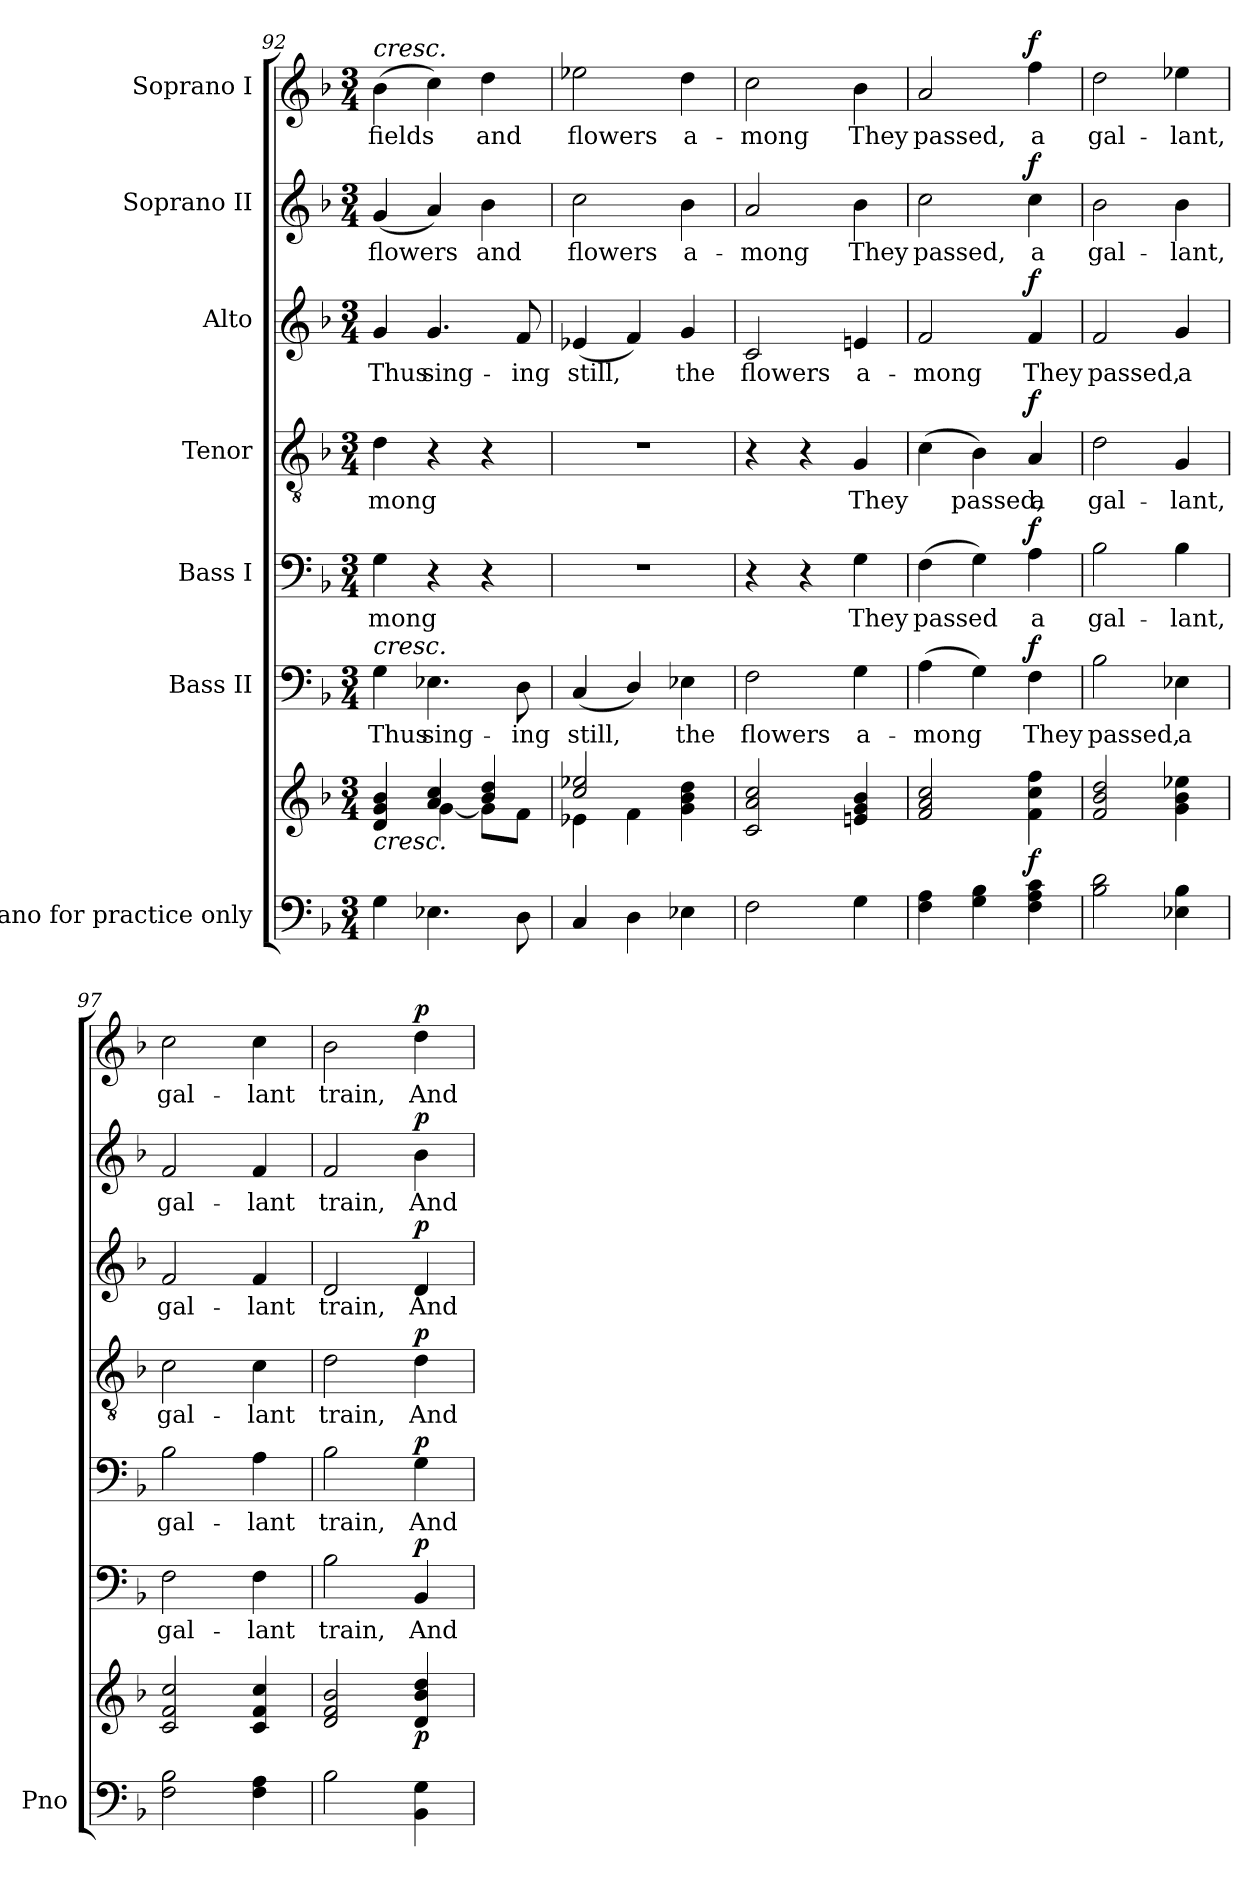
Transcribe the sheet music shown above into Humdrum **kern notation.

**kern	**kern	**dynam	**kern	**text	**dynam	**kern	**text	**dynam	**kern	**text	**dynam	**kern	**text	**dynam	**kern	**text	**dynam	**kern	**text	**dynam
*part7	*part7	*part7	*part6	*part6	*part6	*part5	*part5	*part5	*part4	*part4	*part4	*part3	*part3	*part3	*part2	*part2	*part2	*part1	*part1	*part1
*staff8	*staff7	*staff7/8	*staff6	*staff6	*staff6	*staff5	*staff5	*staff5	*staff4	*staff4	*staff4	*staff3	*staff3	*staff3	*staff2	*staff2	*staff2	*staff1	*staff1	*staff1
*I"Piano for practice only	*	*	*I"Bass II	*	*	*I"Bass I	*	*	*I"Tenor	*	*	*I"Alto	*	*	*I"Soprano II	*	*	*I"Soprano I	*	*
*I'Pno	*	*	*	*	*	*	*	*	*	*	*	*	*	*	*	*	*	*	*	*
*clefF4	*clefG2	*	*clefF4	*	*	*clefF4	*	*	*clefGv2	*	*	*clefG2	*	*	*clefG2	*	*	*clefG2	*	*
*k[b-]	*k[b-]	*	*k[b-]	*	*	*k[b-]	*	*	*k[b-]	*	*	*k[b-]	*	*	*k[b-]	*	*	*k[b-]	*	*
*M3/4	*M3/4	*	*M3/4	*	*	*M3/4	*	*	*M3/4	*	*	*M3/4	*	*	*M3/4	*	*	*M3/4	*	*
=92	=92	=92	=92	=92	=92	=92	=92	=92	=92	=92	=92	=92	=92	=92	=92	=92	=92	=92	=92	=92
*	*^	*	*	*	*	*	*	*	*	*	*	*	*	*	*	*	*	*	*	*
!	!	!	!	!	!	!	!	!	!	!	!	!	!	!	!	!	!	!	!LO:TX:a:i:t=cresc.	!	!
!	!	!	!	!LO:TX:a:i:t=cresc.	!	!	!	!	!	!	!	!	!	!	!	!	!	!	!	!	!
!	!LO:TX:b:i:t=cresc.	!	!	!	!	!	!	!	!	!	!	!	!	!	!	!	!	!	!	!	!
4G\	4d/ 4g/ 4b-/	4ryy	.	4G\	Thus	.	4G\	-mong	.	4d\	-mong	.	4g/	Thus	.	(4g/	flowers	.	(4b-\	fields	.
4.E-X\	4a/ 4cc/	[4g\	.	4.E-X\	sing-	.	4r	.	.	4r	.	.	4.g/	sing-	.	4a/)	.	.	4cc\)	.	.
.	4b-/ 4dd/	8g\L]	.	.	.	.	4r	.	.	4r	.	.	.	.	.	4b-\	and	.	4dd\	and	.
8D\	.	8f\J	.	8D\	-ing	.	.	.	.	.	.	.	8f/	-ing	.	.	.	.	.	.	.
=93	=93	=93	=93	=93	=93	=93	=93	=93	=93	=93	=93	=93	=93	=93	=93	=93	=93	=93	=93	=93	=93
4C/	2cc/ 2ee-X/	4e-X\	.	(4C/	still,	.	2.r	.	.	2.r	.	.	(4e-X/	still,	.	2cc\	flowers	.	2ee-X\	flowers	.
4D\	.	4f\	.	4D/)	.	.	.	.	.	.	.	.	4f/)	.	.	.	.	.	.	.	.
4E-X\	4g\ 4b-\ 4dd\	4ryy	.	4E-X\	the	.	.	.	.	.	.	.	4g/	the	.	4b-\	a-	.	4dd\	a-	.
*	*v	*v	*	*	*	*	*	*	*	*	*	*	*	*	*	*	*	*	*	*	*
=94	=94	=94	=94	=94	=94	=94	=94	=94	=94	=94	=94	=94	=94	=94	=94	=94	=94	=94	=94	=94
2F\	2c/ 2a/ 2cc/	.	2F\	flowers	.	4r	.	.	4r	.	.	2c/	flowers	.	2a/	-mong	.	2cc\	-mong	.
.	.	.	.	.	.	4r	.	.	4r	.	.	.	.	.	.	.	.	.	.	.
4G\	4en/ 4g/ 4b-/	.	4G\	a-	.	4G\	They	.	4G/	They	.	4en/	a-	.	4b-\	They	.	4b-\	They	.
=95	=95	=95	=95	=95	=95	=95	=95	=95	=95	=95	=95	=95	=95	=95	=95	=95	=95	=95	=95	=95
4F\ 4A\	2f/ 2a/ 2cc/	.	(4A\	-mong	.	(4F\	passed	.	(4c\	.	.	2f/	-mong	.	2cc\	passed,	.	2a/	passed,	.
4G\ 4B-\	.	.	4G\)	.	.	4G\)	.	.	4B-\)	passed,	.	.	.	.	.	.	.	.	.	.
!	!	!LO:DY:b	!	!	!LO:DY:a	!	!	!LO:DY:a	!	!	!LO:DY:a	!	!	!LO:DY:a	!	!	!LO:DY:a	!	!	!LO:DY:a
4F\ 4A\ 4c\	4f\ 4cc\ 4ff\	f	4F\	They	f	4A\	a	f	4A/	a	f	4f/	They	f	4cc\	a	f	4ff\	a	f
=96	=96	=96	=96	=96	=96	=96	=96	=96	=96	=96	=96	=96	=96	=96	=96	=96	=96	=96	=96	=96
2B-\ 2d\	2f/ 2b-/ 2dd/	.	2B-\	passed,	.	2B-\	gal-	.	2d\	gal-	.	2f/	passed,	.	2b-\	gal-	.	2dd\	gal-	.
4E-X\ 4B-\	4g\ 4b-\ 4ee-X\	.	4E-X\	-a	.	4B-\	-lant,	.	4G/	-lant,	.	4g/	a	.	4b-\	-lant,	.	4ee-X\	-lant,	.
=97	=97	=97	=97	=97	=97	=97	=97	=97	=97	=97	=97	=97	=97	=97	=97	=97	=97	=97	=97	=97
2F\ 2B-\	2c/ 2f/ 2cc/	.	2F\	gal-	.	2B-\	gal-	.	2c\	gal-	.	2f/	gal-	.	2f/	gal-	.	2cc\	gal-	.
4F\ 4A\	4c/ 4f/ 4cc/	.	4F\	-lant	.	4A\	-lant	.	4c\	-lant	.	4f/	-lant	.	4f/	-lant	.	4cc\	-lant	.
=98	=98	=98	=98	=98	=98	=98	=98	=98	=98	=98	=98	=98	=98	=98	=98	=98	=98	=98	=98	=98
2B-\	2d/ 2f/ 2b-/	.	2B-\	train,	.	2B-\	train,	.	2d\	train,	.	2d/	train,	.	2f/	train,	.	2b-\	train,	.
!	!	!LO:DY:b	!	!	!LO:DY:a	!	!	!LO:DY:a	!	!	!LO:DY:a	!	!	!LO:DY:a	!	!	!LO:DY:a	!	!	!LO:DY:a
4BB-\ 4G\	4d/ 4b-/ 4dd/	p	4BB-/	And	p	4G\	And	p	4d\	And	p	4d/	And	p	4b-\	And	p	4dd\	And	p
=	=	=	=	=	=	=	=	=	=	=	=	=	=	=	=	=	=	=	=	=
*-	*-	*-	*-	*-	*-	*-	*-	*-	*-	*-	*-	*-	*-	*-	*-	*-	*-	*-	*-	*-
